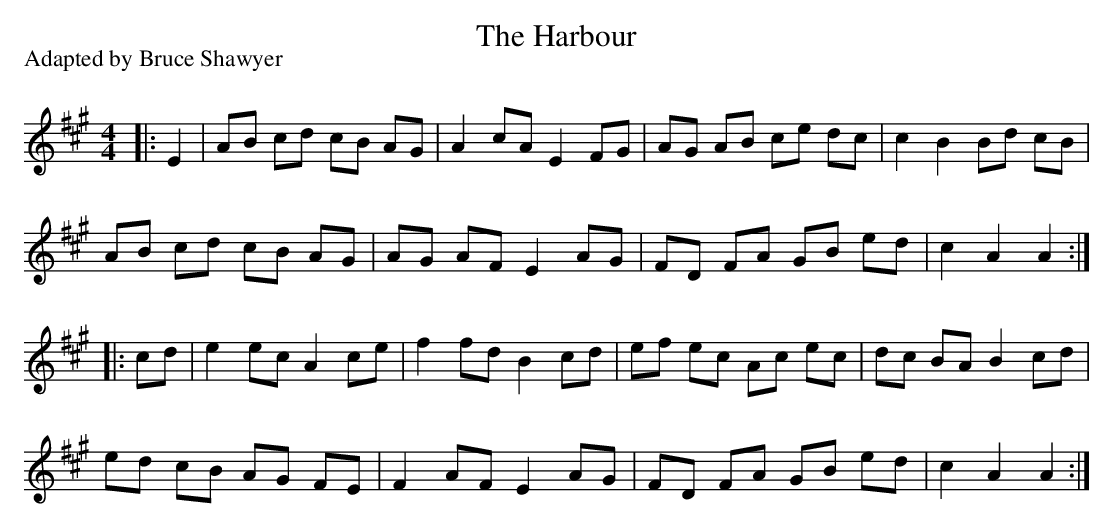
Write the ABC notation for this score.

X:1
T: The Harbour
P:Adapted by Bruce Shawyer
Q: 232
K:A
M:4/4
L:1/8
|:E2|AB cd cB AG|A2 cA E2 FG|AG AB ce dc|c2 B2 Bd cB|
AB cd cB AG|AG AF E2 AG|FD FA GB ed|c2 A2 A2:|
|:cd|e2 ec A2 ce|f2 fd B2 cd|ef ec Ac ec|dc BA B2 cd|
ed cB AG FE|F2 AF E2 AG|FD FA GB ed|c2 A2 A2:|
